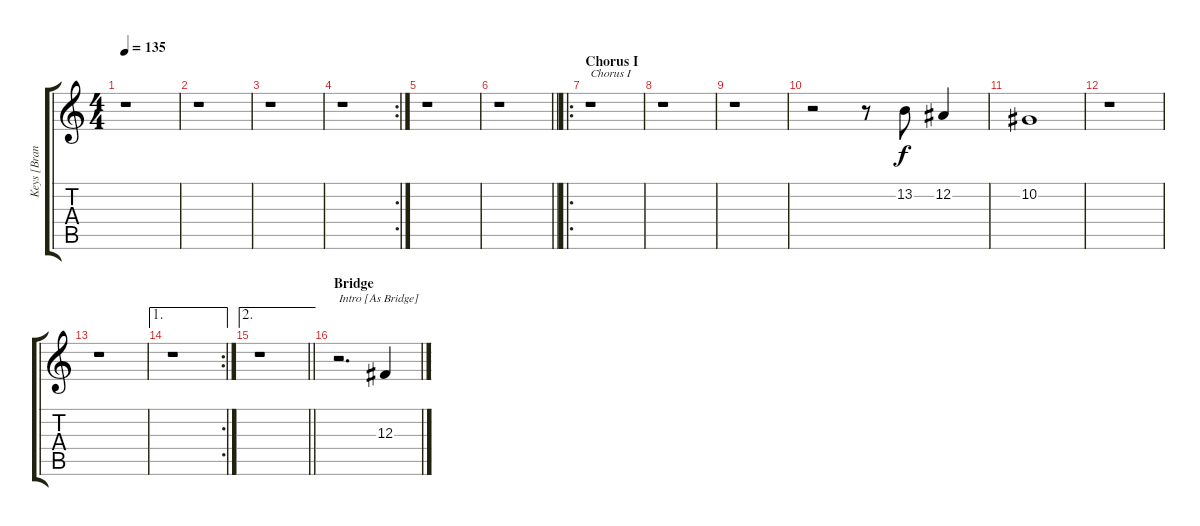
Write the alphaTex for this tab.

\track ("Keys [Brandstrom]" "Keys [Bran") {instrument pad3polysynth}
\staff {score tabs}
\tuning (Eb4 Bb3 Gb3 Db3 Ab2 Eb2) {hide}
\ts (4 4)
\tempo 135
\clef g2
\ks c
r.1{dy f} |
r.1 |
r.1 |
\rc 2
r.1 |
r.1 |
\barLineRight lightlight
r.1 |
\ro
\section ("" "Chorus I")
r.1{txt "Chorus I"} |
r.1 |
r.1 |
r.2{instrument stringensemble1} r.8 13.2.8 12.2.4 |
10.2.1 |
r.1 |
r.1 |
\ae 1
\rc 2
r.1 |
\ae 2
\barLineRight lightlight
r.1 |
\section ("" "Bridge")
r.2{d txt "Intro [As Bridge]" instrument pad3polysynth} 12.3.4
